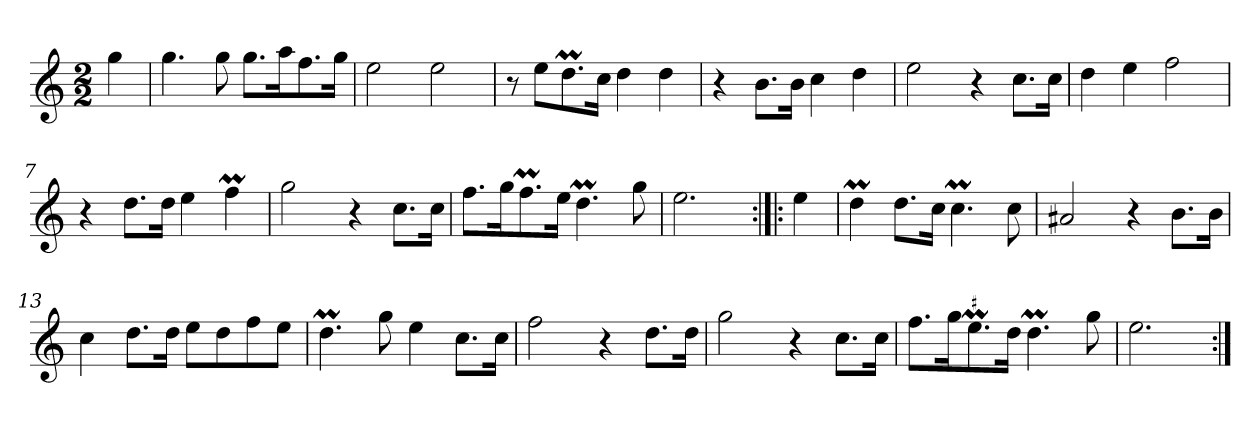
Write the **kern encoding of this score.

**kern
*part1
*staff1
*clefG2
*k[]
*C:
*M2/2
*MM120
=
4gg
=1
4.gg
8gg
8.gg\L
16aa\K
8.ff\
16gg\Jk
=2
2ee
2ee
=3
8r
8ee\L
8.ddM\
16cc\Jk
4dd
4dd
=4
4r
8.b\L
16b\Jk
4cc
4dd
=5
2ee
4r
8.cc\L
16cc\Jk
=6
4dd
4ee
2ff
=7
4r
8.dd\L
16dd\Jk
4ee
4ffM
=8
2gg
4r
8.cc\L
16cc\Jk
=9
8.ff\L
16gg\K
8.ffM\
16ee\Jk
4.ddM
8gg
=10
2.ee
=:|!|:
4ee
=11
4ddM
8.dd\L
16cc\Jk
4.ccM
8cc
=12
2a#X
4r
8.b\L
16b\Jk
=13
4cc
8.dd\L
16dd\Jk
8ee\L
8dd\
8ff\
8ee\J
=14
4.ddM
8gg
4ee
8.cc\L
16cc\Jk
=15
2ff
4r
8.dd\L
16dd\Jk
=16
2gg
4r
8.cc\L
16cc\Jk
=17
8.ff\L
16gg\K
!LO:MOR:acc=#
8.eeM\
16dd\Jk
4.ddM
8gg
=18
2.ee
=:|!
*-
